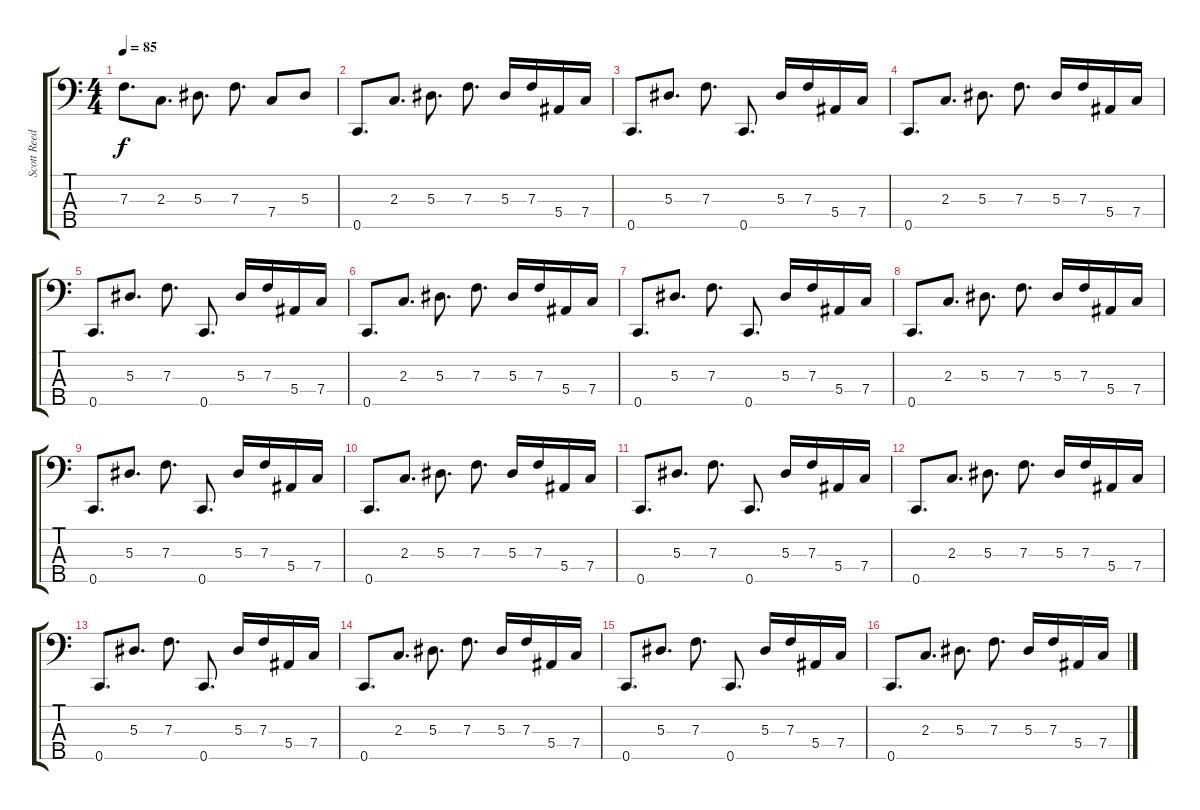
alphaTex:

\track ("Scott Reeder" "Scott Reed") {instrument electricbassfinger}
\staff {score tabs}
\tuning (Ab2 Eb2 Bb1 F1 C1) {hide}
\ts (4 4)
\tempo 85
\clef f4
\ks c
7.3.8{d dy f} 2.3.8{d} 5.3.8{d} 7.3.8{d} 7.4.8 5.3.8 |
0.5.8{d} 2.3.8{d} 5.3.8{d} 7.3.8{d} 5.3.16 7.3.16 5.4.16 7.4.16 |
0.5.8{d} 5.3.8{d} 7.3.8{d} 0.5.8{d} 5.3.16 7.3.16 5.4.16 7.4.16 |
0.5.8{d} 2.3.8{d} 5.3.8{d} 7.3.8{d} 5.3.16 7.3.16 5.4.16 7.4.16 |
0.5.8{d} 5.3.8{d} 7.3.8{d} 0.5.8{d} 5.3.16 7.3.16 5.4.16 7.4.16 |
0.5.8{d} 2.3.8{d} 5.3.8{d} 7.3.8{d} 5.3.16 7.3.16 5.4.16 7.4.16 |
0.5.8{d} 5.3.8{d} 7.3.8{d} 0.5.8{d} 5.3.16 7.3.16 5.4.16 7.4.16 |
0.5.8{d} 2.3.8{d} 5.3.8{d} 7.3.8{d} 5.3.16 7.3.16 5.4.16 7.4.16 |
0.5.8{d} 5.3.8{d} 7.3.8{d} 0.5.8{d} 5.3.16 7.3.16 5.4.16 7.4.16 |
0.5.8{d} 2.3.8{d} 5.3.8{d} 7.3.8{d} 5.3.16 7.3.16 5.4.16 7.4.16 |
0.5.8{d} 5.3.8{d} 7.3.8{d} 0.5.8{d} 5.3.16 7.3.16 5.4.16 7.4.16 |
0.5.8{d} 2.3.8{d} 5.3.8{d} 7.3.8{d} 5.3.16 7.3.16 5.4.16 7.4.16 |
0.5.8{d} 5.3.8{d} 7.3.8{d} 0.5.8{d} 5.3.16 7.3.16 5.4.16 7.4.16 |
0.5.8{d} 2.3.8{d} 5.3.8{d} 7.3.8{d} 5.3.16 7.3.16 5.4.16 7.4.16 |
0.5.8{d} 5.3.8{d} 7.3.8{d} 0.5.8{d} 5.3.16 7.3.16 5.4.16 7.4.16 |
0.5.8{d} 2.3.8{d} 5.3.8{d} 7.3.8{d} 5.3.16 7.3.16 5.4.16 7.4.16
